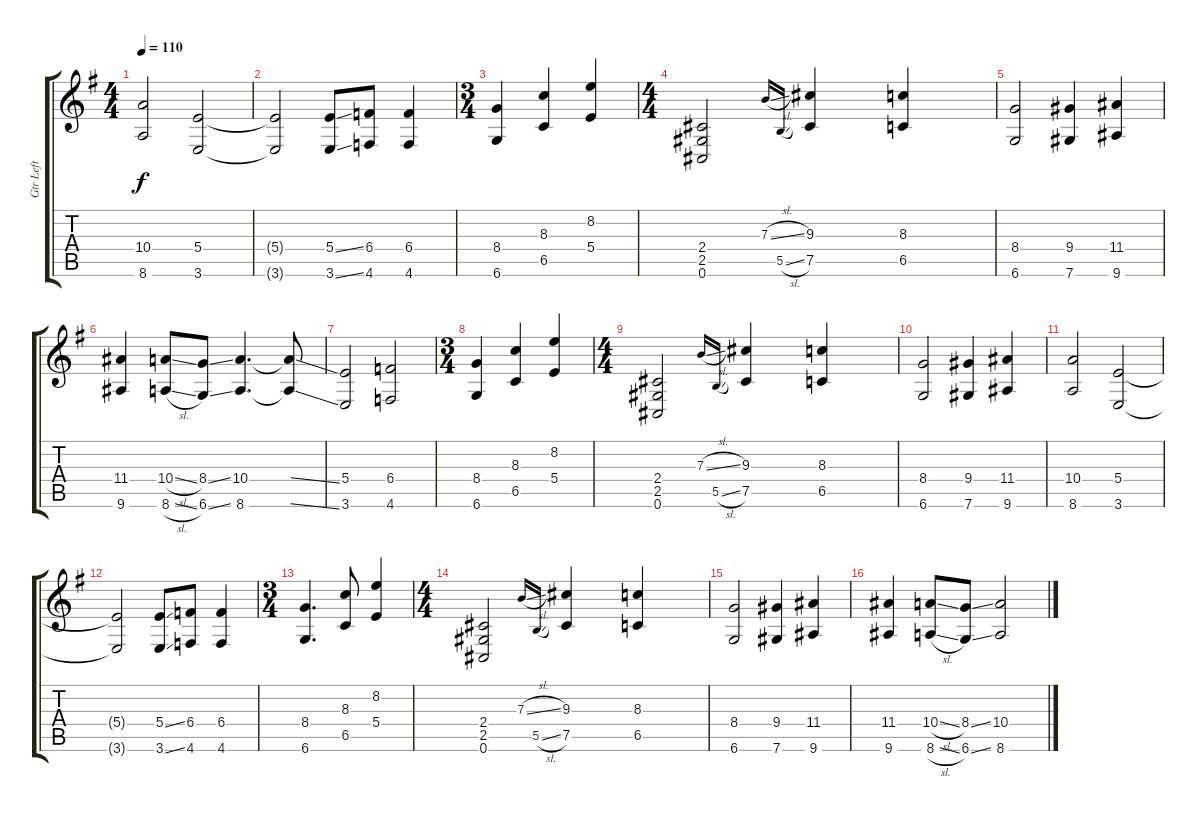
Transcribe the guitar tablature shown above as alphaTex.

\track ("Gtr Left" "Gtr Left") {instrument distortionguitar}
\staff {score tabs}
\tuning (Db4 Ab3 E3 B2 Gb2 Db2) {hide}
\ts (4 4)
\tempo 110
\clef g2
\ks eminor
(10.4 8.6).2{dy f} (5.4 3.6).2 |
(5.4{t} 3.6{t}).2 (5.4{ss} 3.6{ss}).8 (6.4 4.6).8 (6.4 4.6).4 |
\ts (3 4)
(8.4 6.6).4 (8.3 6.5).4 (8.2 5.4).4 |
\ts (4 4)
(2.4 2.5 0.6).2 7.3{sl}.16{gr onbeat} 5.5{sl}.16{gr onbeat} (9.3 7.5).4 (8.3 6.5).4 |
(8.4 6.6).2 (9.4 7.6).4 (11.4 9.6).4 |
(11.4 9.6).4 (10.4{sl} 8.6{sl}).8 (8.4{ss} 6.6{ss}).8 (10.4 8.6).4{d} (10.4{ss t} 8.6{ss t}).8 |
(5.4 3.6).2 (6.4 4.6).2 |
\ts (3 4)
(8.4 6.6).4 (8.3 6.5).4 (8.2 5.4).4 |
\ts (4 4)
(2.4 2.5 0.6).2 7.3{sl}.16{gr onbeat} 5.5{sl}.16{gr onbeat} (9.3 7.5).4 (8.3 6.5).4 |
(8.4 6.6).2 (9.4 7.6).4 (11.4 9.6).4 |
(10.4 8.6).2 (5.4 3.6).2 |
(5.4{t} 3.6{t}).2 (5.4{ss} 3.6{ss}).8 (6.4 4.6).8 (6.4 4.6).4 |
\ts (3 4)
(8.4 6.6).4{d} (8.3 6.5).8 (8.2 5.4).4 |
\ts (4 4)
(2.4 2.5 0.6).2 7.3{sl}.16{gr onbeat} 5.5{sl}.16{gr onbeat} (9.3 7.5).4 (8.3 6.5).4 |
(8.4 6.6).2 (9.4 7.6).4 (11.4 9.6).4 |
(11.4 9.6).4 (10.4{sl} 8.6{sl}).8 (8.4{ss} 6.6{ss}).8 (10.4 8.6).2
